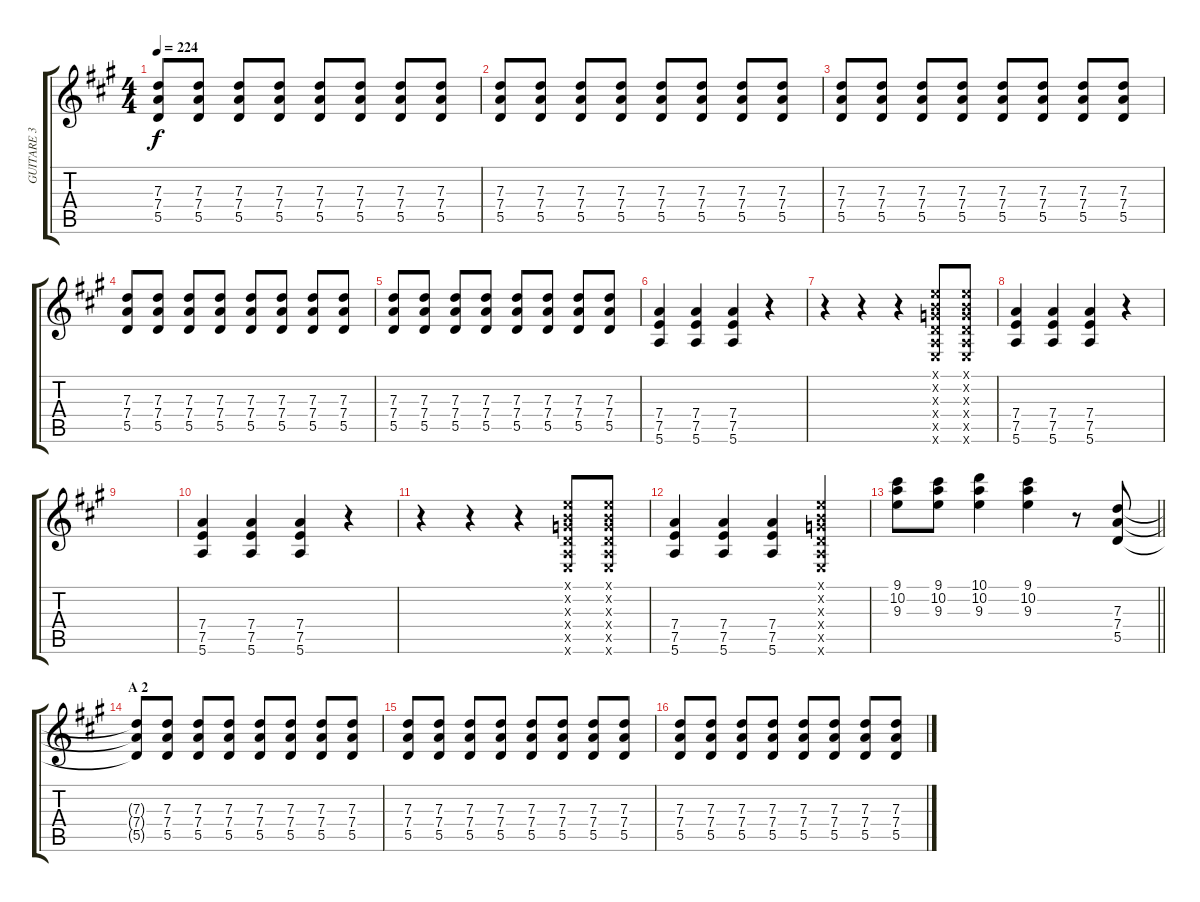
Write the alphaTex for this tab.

\track ("GUITARE 3" "GUITARE 3") {instrument distortionguitar}
\staff {score tabs}
\tuning (E4 B3 G3 D3 A2 E2) {hide}
\ts (4 4)
\tempo 224
\clef g2
\ks a
(7.3 7.4 5.5).8{dy f} (7.3 7.4 5.5).8 (7.3 7.4 5.5).8 (7.3 7.4 5.5).8 (7.3 7.4 5.5).8 (7.3 7.4 5.5).8 (7.3 7.4 5.5).8 (7.3 7.4 5.5).8 |
(7.3 7.4 5.5).8 (7.3 7.4 5.5).8 (7.3 7.4 5.5).8 (7.3 7.4 5.5).8 (7.3 7.4 5.5).8 (7.3 7.4 5.5).8 (7.3 7.4 5.5).8 (7.3 7.4 5.5).8 |
(7.3 7.4 5.5).8 (7.3 7.4 5.5).8 (7.3 7.4 5.5).8 (7.3 7.4 5.5).8 (7.3 7.4 5.5).8 (7.3 7.4 5.5).8 (7.3 7.4 5.5).8 (7.3 7.4 5.5).8 |
(7.3 7.4 5.5).8 (7.3 7.4 5.5).8 (7.3 7.4 5.5).8 (7.3 7.4 5.5).8 (7.3 7.4 5.5).8 (7.3 7.4 5.5).8 (7.3 7.4 5.5).8 (7.3 7.4 5.5).8 |
(7.3 7.4 5.5).8 (7.3 7.4 5.5).8 (7.3 7.4 5.5).8 (7.3 7.4 5.5).8 (7.3 7.4 5.5).8 (7.3 7.4 5.5).8 (7.3 7.4 5.5).8 (7.3 7.4 5.5).8 |
(7.4 7.5 5.6).4 (7.4 7.5 5.6).4 (7.4 7.5 5.6).4 r.4 |
r.4 r.4 r.4 (0.1{x} 0.2{x} 0.3{x} 0.4{x} 0.5{x} 0.6{x}).8 (0.1{x} 0.2{x} 0.3{x} 0.4{x} 0.5{x} 0.6{x}).8 |
(7.4 7.5 5.6).4 (7.4 7.5 5.6).4 (7.4 7.5 5.6).4 r.4 |
|
(7.4 7.5 5.6).4 (7.4 7.5 5.6).4 (7.4 7.5 5.6).4 r.4 |
r.4 r.4 r.4 (0.1{x} 0.2{x} 0.3{x} 0.4{x} 0.5{x} 0.6{x}).8 (0.1{x} 0.2{x} 0.3{x} 0.4{x} 0.5{x} 0.6{x}).8 |
(7.4 7.5 5.6).4 (7.4 7.5 5.6).4 (7.4 7.5 5.6).4 (0.1{x} 0.2{x} 0.3{x} 0.4{x} 0.5{x} 0.6{x}).4 |
\barLineRight lightlight
(9.1 10.2 9.3).8 (9.1 10.2 9.3).8 (10.1 10.2 9.3).4 (9.1 10.2 9.3).4 r.8 (7.3 7.4 5.5).8 |
\section ("" "A 2")
(7.3{t} 7.4{t} 5.5{t}).8{volume 9 balance 3 instrument distortionguitar} (7.3 7.4 5.5).8 (7.3 7.4 5.5).8 (7.3 7.4 5.5).8 (7.3 7.4 5.5).8 (7.3 7.4 5.5).8 (7.3 7.4 5.5).8 (7.3 7.4 5.5).8 |
(7.3 7.4 5.5).8 (7.3 7.4 5.5).8 (7.3 7.4 5.5).8 (7.3 7.4 5.5).8 (7.3 7.4 5.5).8 (7.3 7.4 5.5).8 (7.3 7.4 5.5).8 (7.3 7.4 5.5).8 |
(7.3 7.4 5.5).8 (7.3 7.4 5.5).8 (7.3 7.4 5.5).8 (7.3 7.4 5.5).8 (7.3 7.4 5.5).8 (7.3 7.4 5.5).8 (7.3 7.4 5.5).8 (7.3 7.4 5.5).8
